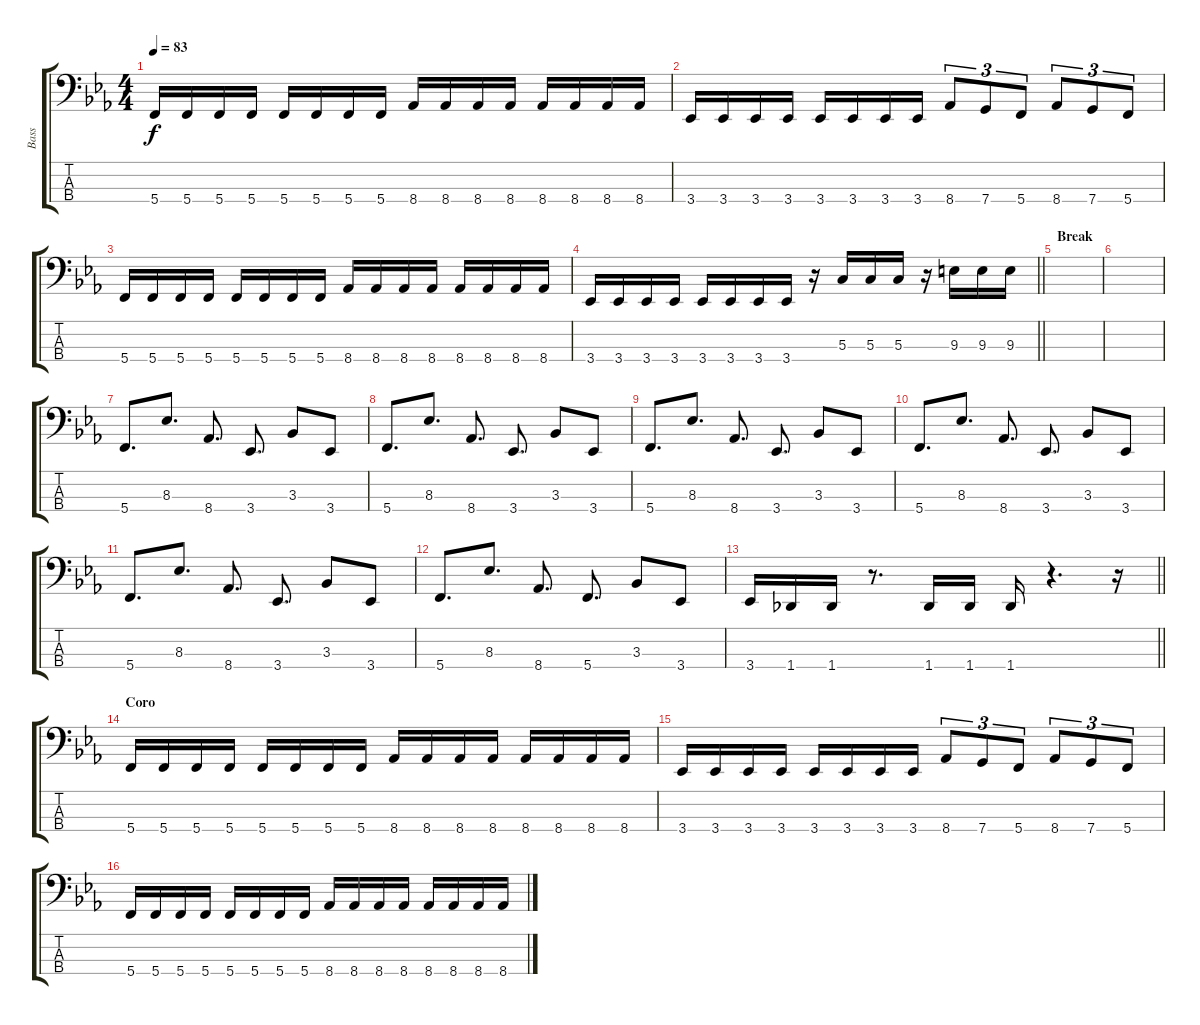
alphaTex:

\track ("Bass" "Bass") {instrument electricbasspick}
\staff {score tabs}
\tuning (F2 C2 G1 C1) {hide}
\ts (4 4)
\tempo 83
\clef f4
\ks eb
5.4.16{dy f} 5.4.16 5.4.16 5.4.16 5.4.16 5.4.16 5.4.16 5.4.16 8.4.16 8.4.16 8.4.16 8.4.16 8.4.16 8.4.16 8.4.16 8.4.16 |
3.4.16 3.4.16 3.4.16 3.4.16 3.4.16 3.4.16 3.4.16 3.4.16 8.4.8{tu (3 2)} 7.4.8{tu (3 2)} 5.4.8{tu (3 2)} 8.4.8{tu (3 2)} 7.4.8{tu (3 2)} 5.4.8{tu (3 2)} |
5.4.16 5.4.16 5.4.16 5.4.16 5.4.16 5.4.16 5.4.16 5.4.16 8.4.16 8.4.16 8.4.16 8.4.16 8.4.16 8.4.16 8.4.16 8.4.16 |
\barLineRight lightlight
3.4.16 3.4.16 3.4.16 3.4.16 3.4.16 3.4.16 3.4.16 3.4.16 r.16 5.3.16 5.3.16 5.3.16 r.16 9.3.16 9.3.16 9.3.16 |
\section ("" "Break")
|
|
5.4.8{d} 8.3.8{d} 8.4.8{d} 3.4.8{d} 3.3.8 3.4.8 |
5.4.8{d} 8.3.8{d} 8.4.8{d} 3.4.8{d} 3.3.8 3.4.8 |
5.4.8{d} 8.3.8{d} 8.4.8{d} 3.4.8{d} 3.3.8 3.4.8 |
5.4.8{d} 8.3.8{d} 8.4.8{d} 3.4.8{d} 3.3.8 3.4.8 |
5.4.8{d} 8.3.8{d} 8.4.8{d} 3.4.8{d} 3.3.8 3.4.8 |
5.4.8{d} 8.3.8{d} 8.4.8{d} 5.4.8{d} 3.3.8 3.4.8 |
\barLineRight lightlight
3.4.16 1.4.16 1.4.16 r.8{d} 1.4.16 1.4.16 1.4.16 r.4{d} r.16 |
\section ("" "Coro")
5.4.16 5.4.16 5.4.16 5.4.16 5.4.16 5.4.16 5.4.16 5.4.16 8.4.16 8.4.16 8.4.16 8.4.16 8.4.16 8.4.16 8.4.16 8.4.16 |
3.4.16 3.4.16 3.4.16 3.4.16 3.4.16 3.4.16 3.4.16 3.4.16 8.4.8{tu (3 2)} 7.4.8{tu (3 2)} 5.4.8{tu (3 2)} 8.4.8{tu (3 2)} 7.4.8{tu (3 2)} 5.4.8{tu (3 2)} |
5.4.16 5.4.16 5.4.16 5.4.16 5.4.16 5.4.16 5.4.16 5.4.16 8.4.16 8.4.16 8.4.16 8.4.16 8.4.16 8.4.16 8.4.16 8.4.16
